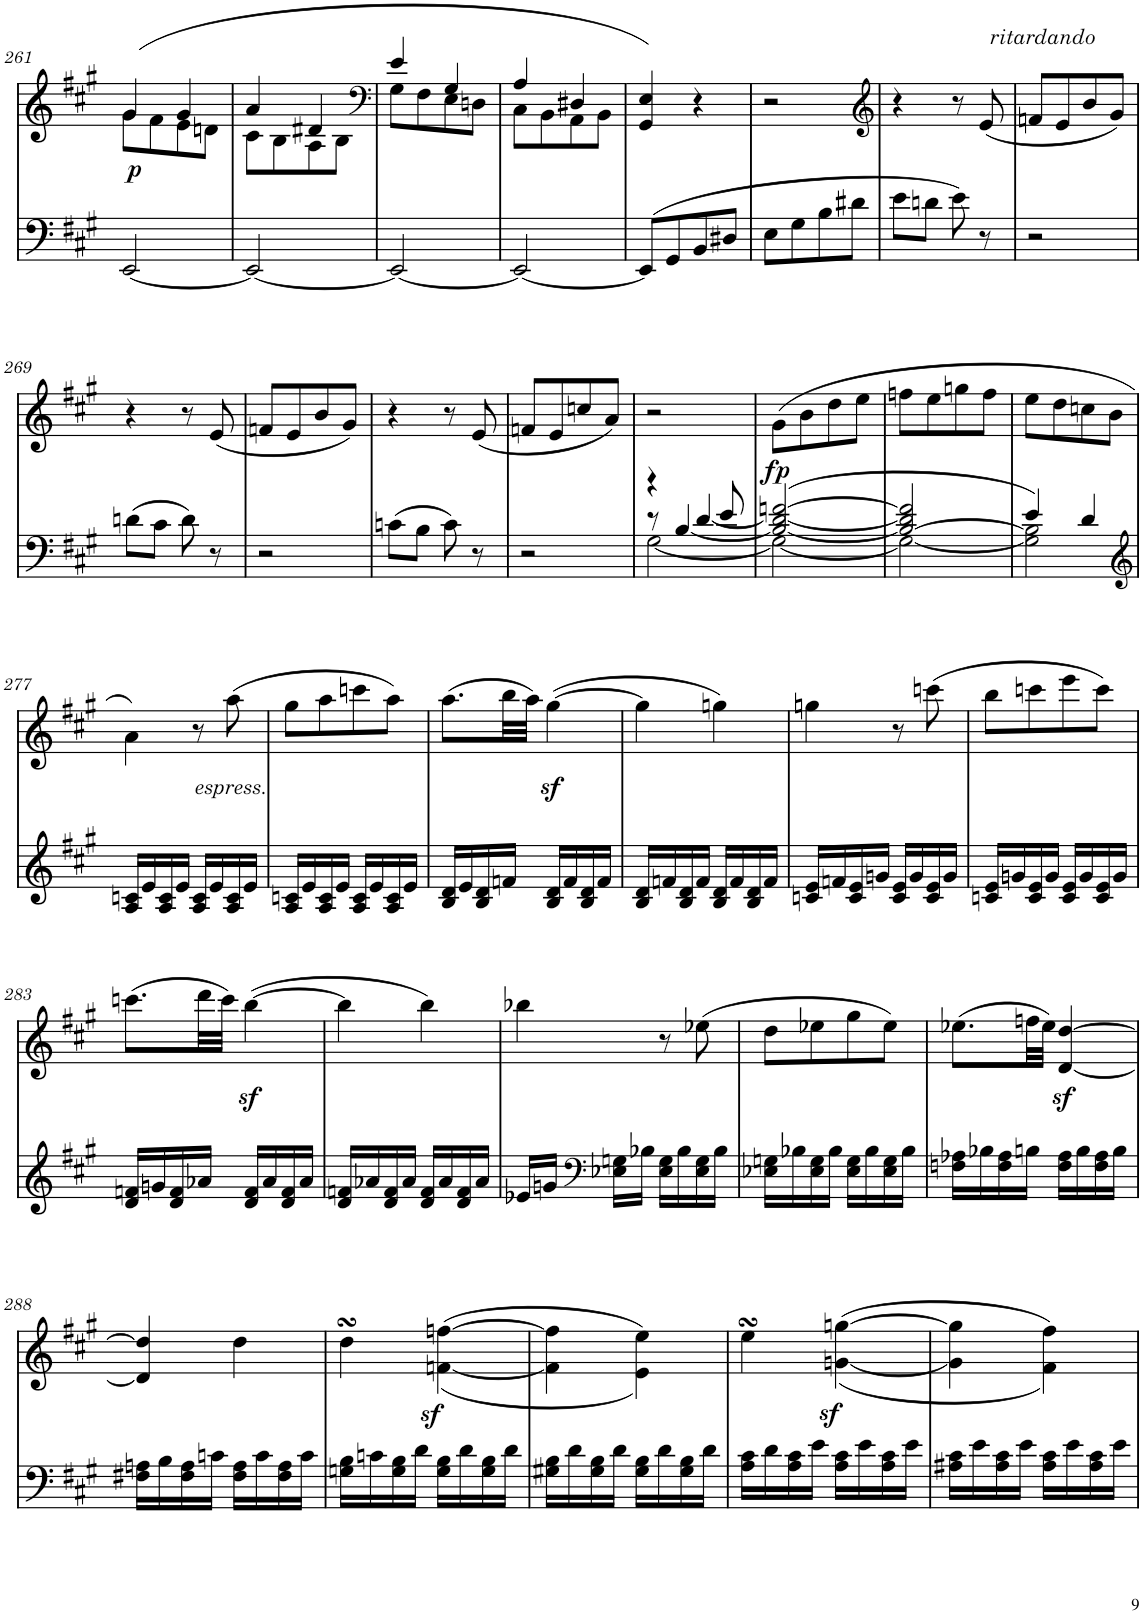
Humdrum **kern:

**kern	**dynam	**kern	**dynam
*part2	*part2	*part1	*part1
*staff2	*staff2	*staff1	*staff1
*I"piano	*	*I"piano	*
*I'Pno	*	*I'Pno	*
!!LO:PB:g=z
*clefF4	*	*clefG2	*
*k[f#c#g#]	*	*k[f#c#g#]	*
*M2/4	*	*M2/4	*
=261	=261	=261	=261
*	*	*^	*
!	!LO:DY:a	!	!	!
[2EE/	p	(4g#/	8g#\L	.
.	.	.	8f#\	.
.	.	4g#/	8e\	.
.	.	.	8dn\J	.
=262	=262	=262	=262	=262
2EE/_	.	4a/	8c#\L	.
.	.	.	8B\	.
.	.	4d#X/	8A\	.
.	.	.	8B\J	.
=263	=263	=263	=263	=263
*	*	*clefF4	*	*
2EE/_	.	4e/	8G#\L	.
.	.	.	8F#\	.
.	.	4G#/	8E\	.
.	.	.	8Dn\J	.
=264	=264	=264	=264	=264
2EE/_	.	4A/	8C#\L	.
.	.	.	8BB\	.
.	.	4D#X/	8AA\	.
.	.	.	8BB\J	.
*	*	*v	*v	*
=265	=265	=265	=265
(8EE/L]	.	4GG#/ 4E/)	.
8GG#/	.	.	.
8BB/	.	4r	.
8D#X/J	.	.	.
=266	=266	=266	=266
8E\L	.	2r	.
8G#\	.	.	.
8B\	.	.	.
8d#X\J	.	.	.
=267	=267	=267	=267
*	*	*clefG2	*
8e\L	.	4r	.
8dn\J	.	.	.
8e\)	.	8r	.
8r	.	(8e/	.
=268	=268	=268	=268
!	!	!	!LO:DY:a
2r	.	8fn/L	other-dynamics
.	.	8e/	.
.	.	8b/	.
.	.	8g#/J)	.
!!LO:LB:g=z
=269	=269	=269	=269
(8dn\L	.	4r	.
8c#\J	.	.	.
8d\)	.	8r	.
8r	.	(8e/	.
=270	=270	=270	=270
2r	.	8fn/L	.
.	.	8e/	.
.	.	8b/	.
.	.	8g#/J)	.
=271	=271	=271	=271
(8cn\L	.	4r	.
8B\J	.	.	.
8c\)	.	8r	.
8r	.	(8e/	.
=272	=272	=272	=272
2r	.	8fn/L	.
.	.	8e/	.
.	.	8ccn/	.
.	.	8a/J)	.
=273	=273	=273	=273
*^	*	*	*
*	*^	*	*	*
4r	8r	[2G#\	.	2r	.
.	[<4B/	.	.	.	.
[<4d/	.	.	.	.	.
.	8e/	.	.	.	.
*	*v	*v	*	*	*
=274	=274	=274	=274	=274
!	!	!	!	!LO:DY:b
(2B/_ 2d/_ [>2fn/	2G#\_	.	(8g#\L	fp
.	.	.	8b\	.
.	.	.	8dd\	.
.	.	.	8ee\J	.
=275	=275	=275	=275	=275
2B/_ 2d/] 2f/]	2G#\_	.	8ffn\L	.
.	.	.	8ee\	.
.	.	.	8ggn\	.
.	.	.	8ff\J	.
=276	=276	=276	=276	=276
4e/)	2G#\] 2B\]	.	8ee\L	.
.	.	.	8dd\	.
4d/	.	.	8ccn\	.
.	.	.	8b\J	.
*v	*v	*	*	*
!!LO:LB:g=z
=277	=277	=277	=277
*clefG2	*	*	*
16A/ 16cn/LL	.	4a\)	.
16e/	.	.	.
16A/ 16c/	.	.	.
16e/JJ	.	.	.
16A/ 16c/LL	.	8r	.
16e/	.	.	.
!	!	!	!LO:DY:b
16A/ 16c/	.	(8aa\	other-dynamics
16e/JJ	.	.	.
=278	=278	=278	=278
16A/ 16cn/LL	.	8gg#\L	.
16e/	.	.	.
16A/ 16c/	.	8aa\	.
16e/JJ	.	.	.
16A/ 16c/LL	.	8cccn\	.
16e/	.	.	.
16A/ 16c/	.	8aa\J)	.
16e/JJ	.	.	.
=279	=279	=279	=279
16B/ 16d/LL	.	(8.aa\L	.
16e/	.	.	.
16B/ 16d/	.	.	.
16fn/JJ	.	32bb\LL	.
.	.	32aa\JJJ)	.
16B/ 16d/LL	.	([4gg#z<\	.
16f/	.	.	.
16B/ 16d/	.	.	.
16f/JJ	.	.	.
=280	=280	=280	=280
16B/ 16d/LL	.	4gg#\]	.
16fn/	.	.	.
16B/ 16d/	.	.	.
16f/JJ	.	.	.
16B/ 16d/LL	.	4ggn\)	.
16f/	.	.	.
16B/ 16d/	.	.	.
16f/JJ	.	.	.
=281	=281	=281	=281
16cn/ 16e/LL	.	4ggn\	.
16fn/	.	.	.
16c/ 16e/	.	.	.
16gn/JJ	.	.	.
16c/ 16e/LL	.	8r	.
16g/	.	.	.
16c/ 16e/	.	(8cccn\	.
16g/JJ	.	.	.
=282	=282	=282	=282
16cn/ 16e/LL	.	8bb\L	.
16gn/	.	.	.
16c/ 16e/	.	8cccn\	.
16g/JJ	.	.	.
16c/ 16e/LL	.	8eee\	.
16g/	.	.	.
16c/ 16e/	.	8ccc\J)	.
16g/JJ	.	.	.
!!LO:LB:g=z
=283	=283	=283	=283
16d/ 16fn/LL	.	(8.cccn\L	.
16gn/	.	.	.
16d/ 16f/	.	.	.
16a-X/JJ	.	32ddd\LL	.
.	.	32ccc\JJJ)	.
16d/ 16f/LL	.	([4bbz<\	.
16a-/	.	.	.
16d/ 16f/	.	.	.
16a-/JJ	.	.	.
=284	=284	=284	=284
16d/ 16fn/LL	.	4bb\]	.
16a-X/	.	.	.
16d/ 16f/	.	.	.
16a-/JJ	.	.	.
16d/ 16f/LL	.	4bb\)	.
16a-/	.	.	.
16d/ 16f/	.	.	.
16a-/JJ	.	.	.
=285	=285	=285	=285
16e-X/LL	.	4bb-X\	.
16gn/JJ	.	.	.
*clefF4	*	*	*
16E-X\ 16Gn\LL	.	.	.
16B-X\JJ	.	.	.
16E-\ 16G\LL	.	8r	.
16B-\	.	.	.
16E-\ 16G\	.	(8ee-X\	.
16B-\JJ	.	.	.
=286	=286	=286	=286
16E-X\ 16Gn\LL	.	8dd\L	.
16B-X\	.	.	.
16E-\ 16G\	.	8ee-X\	.
16B-\JJ	.	.	.
16E-\ 16G\LL	.	8gg#\	.
16B-\	.	.	.
16E-\ 16G\	.	8ee-\J)	.
16B-\JJ	.	.	.
=287	=287	=287	=287
16Fn\ 16A-X\LL	.	(8.ee-X\L	.
16B-X\	.	.	.
16F\ 16A-\	.	.	.
16Bn\JJ	.	32ffn\LL	.
.	.	32ee-\JJJ)	.
16F\ 16A-\LL	.	[4d/z< [4dd/z<	.
16B\	.	.	.
16F\ 16A-\	.	.	.
16B\JJ	.	.	.
!!LO:LB:g=z
=288	=288	=288	=288
16F#X\ 16An\LL	.	4d/] 4dd/]	.
16B\	.	.	.
16F#\ 16A\	.	.	.
16cn\JJ	.	.	.
16F#\ 16A\LL	.	4dd\	.
16c\	.	.	.
16F#\ 16A\	.	.	.
16c\JJ	.	.	.
=289	=289	=289	=289
16Gn\ 16B\LL	.	4ddsSSs\	.
16cn\	.	.	.
16G\ 16B\	.	.	.
16d\JJ	.	.	.
16G\z> 16B\z>LL	.	(<([4fn\ [4ffn\	.
16d\	.	.	.
16G\ 16B\	.	.	.
16d\JJ	.	.	.
=290	=290	=290	=290
16G#X\ 16B\LL	.	4f\] 4ff\]	.
16d\	.	.	.
16G#\ 16B\	.	.	.
16d\JJ	.	.	.
16G#\ 16B\LL	.	4e\ 4ee\))	.
16d\	.	.	.
16G#\ 16B\	.	.	.
16d\JJ	.	.	.
=291	=291	=291	=291
16A\ 16c#\LL	.	4eesSSS\	.
16d\	.	.	.
16A\ 16c#\	.	.	.
16e\JJ	.	.	.
16A\ 16c#\LL	.	(<([4gn\z< [4ggn\z<	.
16e\	.	.	.
16A\ 16c#\	.	.	.
16e\JJ	.	.	.
=292	=292	=292	=292
16A#X\ 16c#\LL	.	4g\] 4gg\]	.
16e\	.	.	.
16A#\ 16c#\	.	.	.
16e\JJ	.	.	.
16A#\ 16c#\LL	.	4f#\ 4ff#\))	.
16e\	.	.	.
16A#\ 16c#\	.	.	.
16e\JJ	.	.	.
=	=	=	=
*-	*-	*-	*-
